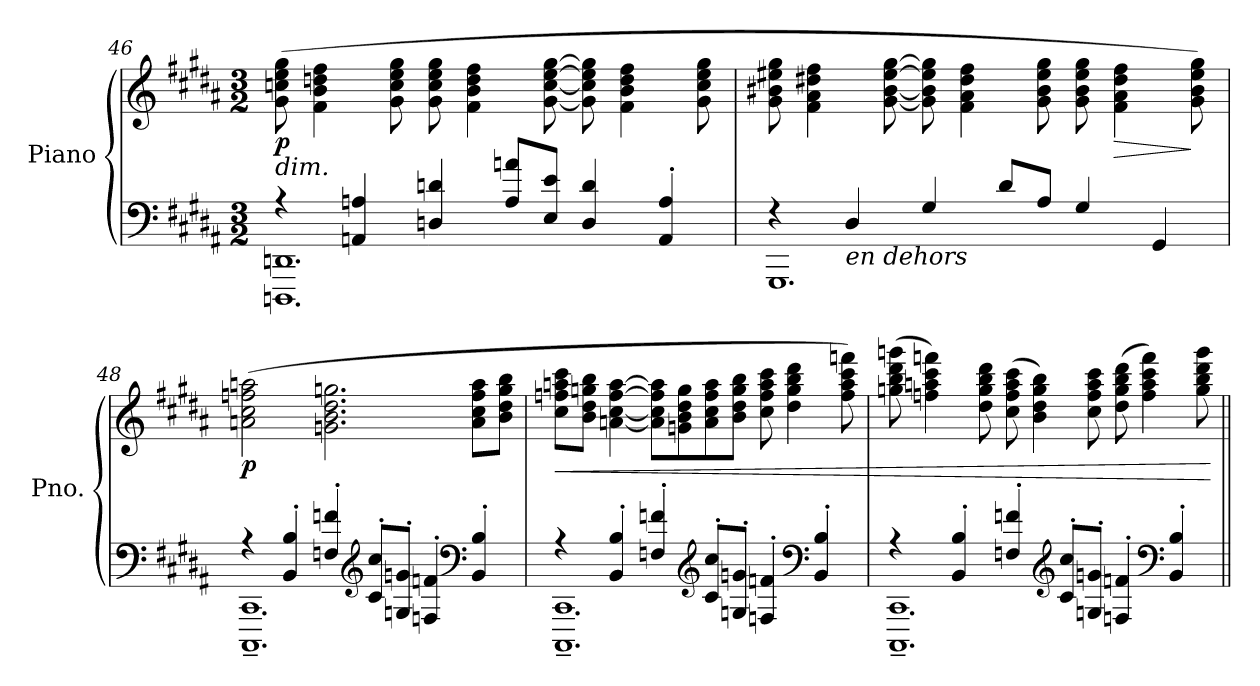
**kern	**kern	**dynam
*part1	*part1	*part1
*staff2	*staff1	*staff1/2
*I"Piano	*	*
*I'Pno.	*	*
!!LO:PB:g=z
*clefF4	*clefG2	*
*k[f#c#g#d#a#]	*k[f#c#g#d#a#]	*
*M3/2	*M3/2	*
=46	=46	=46
*^	*	*
!	!	!LO:TX:b:i:t=dim.	!
!	!	!	!LO:DY:b
4r	1.DDDn 1.DDn	(>8g#\ 8ccn\ 8ee\ 8gg#\	p
.	.	4f#\ 4b\ 4ddn\ 4ff#\	.
4AAn/ 4An/	.	.	.
.	.	8g#\ 8cc\ 8ee\ 8gg#\	.
4Dn/ 4dn/	.	8g#\ 8cc\ 8ee\ 8gg#\	.
.	.	4f#\ 4b\ 4dd\ 4ff#\	.
8A/ 8an/L	.	.	.
8E/ 8e/J	.	[8g#\ [8cc\ [8ee\ [8gg#\	.
4D/ 4d/	.	8g#\] 8cc\] 8ee\] 8gg#\]	.
.	.	4f#\ 4b\ 4dd\ 4ff#\	.
4AA/' 4A/'	.	.	.
.	.	8g#\ 8cc\ 8ee\ 8gg#\	.
=47	=47	=47	=47
!	!	!	!LO:DY:b
!	!	!	!LO:DY:n=1:b
4r	1.GGG#	8g#\ 8b#X\ 8ee#X\ 8gg#\	other-dynamics p
.	.	4f#\ 4a#\ 4dd#X\ 4ff#\	.
!LO:TX:b:i:t=en dehors	!	!	!
4D#/	.	.	.
.	.	[8g#\ [8b#\ [8ee#\ [8gg#\	.
4G#/	.	8g#\] 8b#\] 8ee#\] 8gg#\]	.
.	.	4f#\ 4a#\ 4dd#\ 4ff#\	.
8d#/L	.	.	.
8A#/J	.	8g#\ 8b#\ 8ee#\ 8gg#\	.
4G#/	.	8g#\ 8b#\ 8ee#\ 8gg#\	.
!	!	!	!LO:HP:b
.	.	4f#\ 4a#\ 4dd#\ 4ff#\	>
4GG#/	.	.	.
.	.	8g#\ 8b#\ 8ee#\ 8gg#\)	]
=48	=48	=48	=48
!	!	!	!LO:DY:b
4r	1.CCC#~ 1.CC#~	(>2an\ 2cc#\ 2ffn\ 2aan\	p
4BB/' 4B/'	.	.	.
4Fn/' 4fn/'	.	2.gn\ 2.b\ 2.dd#\ 2.ggn\	.
*clefG2	*	*	*
8c#/' 8cc#/'L	.	.	.
8Gn/' 8gn/'J	.	.	.
4Fn/' 4fn/'	.	.	.
*clefF4	*	*	*
4BB/' 4B/'	.	8a\ 8cc#\ 8ff\ 8aa\L	.
.	.	8b\ 8dd#\ 8gg\ 8bb\J	.
!!LO:LB:g=z
=49	=49	=49	=49
!	!	!	!LO:HP:b
4r	1.CCC#~ 1.CC#~	8cc#\ 8ffn\ 8aan\ 8ccc#\L	<
.	.	8b\ 8dd#\ 8ggn\ 8bb\J	.
4BB/' 4B/'	.	[4an\ [4cc#\ [4ff\ [4aa\	.
4Fn/' 4fn/'	.	8a\] 8cc#\] 8ff\] 8aa\]L	.
.	.	8gn\ 8b\ 8dd#\ 8gg\	.
*clefG2	*	*	*
8c#/' 8cc#/'L	.	8a\ 8cc#\ 8ff\ 8aa\	.
8Gn/' 8gn/'J	.	8b\ 8dd#\ 8gg\ 8bb\J	.
4Fn/' 4fn/'	.	8cc#\ 8ff\ 8aa\ 8ccc#\	.
.	.	4dd#\ 4gg\ 4bb\ 4ddd#\	.
*clefF4	*	*	*
4BB/' 4B/'	.	.	.
.	.	8ff\ 8aa\ 8ccc#\ 8fffn\)	.
=50	=50	=50	=50
4r	1.CCC#~ 1.CC#~	(>8ggn\ 8bb\ 8ddd#\ 8gggn\	.
.	.	4ffn\ 4aan\ 4ccc#\ 4fffn\)	.
4BB/' 4B/'	.	.	.
.	.	8dd#\ 8gg\ 8bb\ 8ddd#\	.
4Fn/' 4fn/'	.	(>8cc#\ 8ff\ 8aa\ 8ccc#\	.
.	.	4b\ 4dd#\ 4gg\ 4bb\)	.
*clefG2	*	*	*
8c#/' 8cc#/'L	.	.	.
8Gn/' 8gn/'J	.	8cc#\ 8ff\ 8aa\ 8ccc#\	.
4Fn/' 4fn/'	.	(>8dd#\ 8gg\ 8bb\ 8ddd#\	.
.	.	4ff\ 4aa\ 4ccc#\ 4fff\)	.
*clefF4	*	*	*
4BB/' 4B/'	.	.	.
.	.	8gg\ 8bb\ 8ddd#\ 8ggg\	.
*v	*v	*	*
.	.	[
=||	=||	=||
*-	*-	*-
